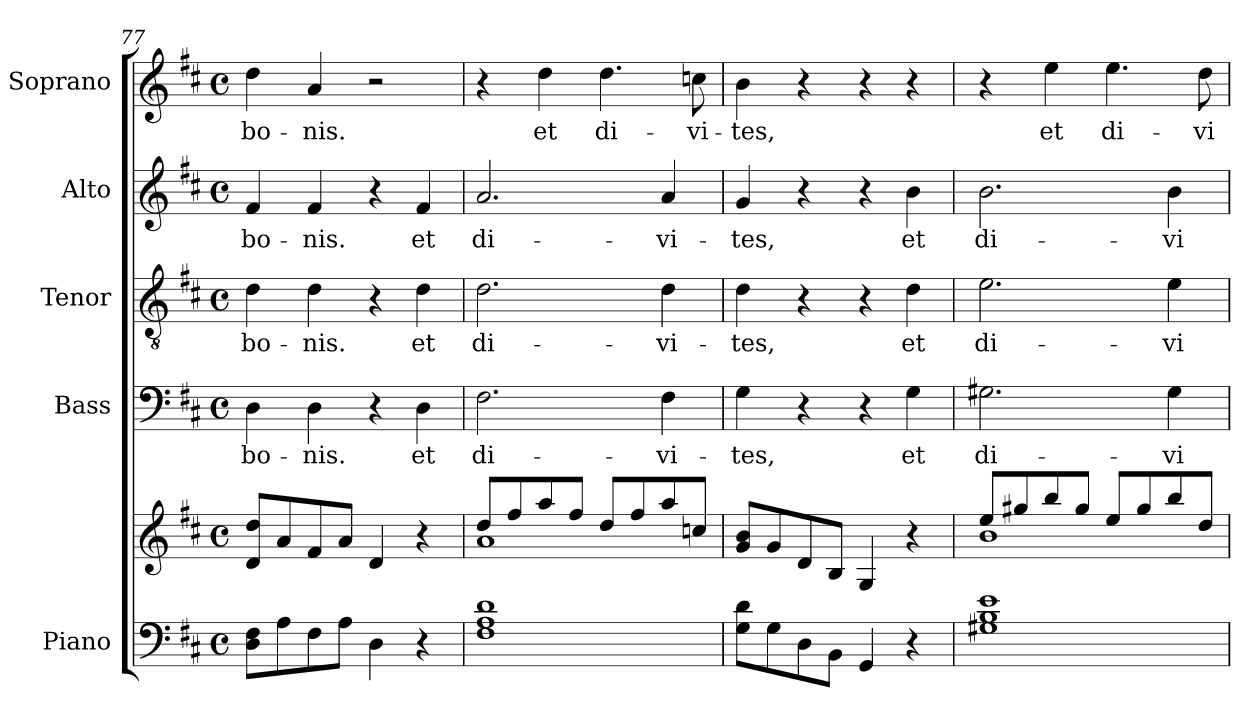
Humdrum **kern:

**kern	**kern	**kern	**text	**kern	**text	**kern	**text	**kern	**text
*part5	*part5	*part4	*part4	*part3	*part3	*part2	*part2	*part1	*part1
*staff6	*staff5	*staff4	*staff4	*staff3	*staff3	*staff2	*staff2	*staff1	*staff1
*I"Piano	*	*I"Bass	*	*I"Tenor	*	*I"Alto	*	*I"Soprano	*
*I'Pno.	*	*I'B.	*	*I'T.	*	*I'A.	*	*I'S.	*
!!LO:LB:g=z
*clefF4	*clefG2	*clefF4	*	*clefGv2	*	*clefG2	*	*clefG2	*
*	*	*	*	*ITrd7c12	*	*	*	*	*
*k[f#c#]	*k[f#c#]	*k[f#c#]	*	*k[f#c#]	*	*k[f#c#]	*	*k[f#c#]	*
*D:	*D:	*D:	*	*D:	*	*D:	*	*D:	*
*M4/4	*M4/4	*M4/4	*	*M4/4	*	*M4/4	*	*M4/4	*
*met(c)	*met(c)	*met(c)	*	*met(c)	*	*met(c)	*	*met(c)	*
=77	=77	=77	=77	=77	=77	=77	=77	=77	=77
!	!	!	!LO:LY:b:color=#000000	!	!	!	!	!	!
!	!	!	!	!	!LO:LY:b:color=#000000	!	!	!	!
!	!	!	!	!	!	!	!LO:LY:b:color=#000000	!	!
!	!	!	!	!	!	!	!	!	!LO:LY:b:color=#000000
8Di\ 8F#iL	8di/ 8ddiL	4Di\	bo-	4Di\	bo-	4f#i/	bo-	4ddi\	bo-
8Ai\	8ai/	.	.	.	.	.	.	.	.
!	!	!	!LO:LY:b:color=#000000	!	!	!	!	!	!
!	!	!	!	!	!LO:LY:b:color=#000000	!	!	!	!
!	!	!	!	!	!	!	!LO:LY:b:color=#000000	!	!
!	!	!	!	!	!	!	!	!	!LO:LY:b:color=#000000
8F#i\	8f#i/	4Di\	-nis.	4Di\	-nis.	4f#i/	-nis.	4ai/	-nis.
8Ai\J	8ai/J	.	.	.	.	.	.	.	.
4Di\	4di/	4r	.	4r	.	4r	.	2r	.
!	!	!	!LO:LY:b:color=#000000	!	!	!	!	!	!
!	!	!	!	!	!LO:LY:b:color=#000000	!	!	!	!
!	!	!	!	!	!	!	!LO:LY:b:color=#000000	!	!
4r	4r	4Di\	et	4Di\	et	4f#i/	et	.	.
=78	=78	=78	=78	=78	=78	=78	=78	=78	=78
*	*^	*	*	*	*	*	*	*	*
!	!	!	!	!LO:LY:b:color=#000000	!	!	!	!	!	!
!	!	!	!	!	!	!LO:LY:b:color=#000000	!	!	!	!
!	!	!	!	!	!	!	!	!LO:LY:b:color=#000000	!	!
1F#i 1Ai 1di	8ddi/L	1ai	2.F#i\	di-	2.Di\	di-	2.ai/	di-	4r	.
.	8ff#i/	.	.	.	.	.	.	.	.	.
!	!	!	!	!	!	!	!	!	!	!LO:LY:b:color=#000000
.	8aai/	.	.	.	.	.	.	.	4ddi\	et
.	8ff#i/J	.	.	.	.	.	.	.	.	.
!	!	!	!	!	!	!	!	!	!	!LO:LY:b:color=#000000
.	8ddi/L	.	.	.	.	.	.	.	4.ddi\	di-
.	8ff#i/	.	.	.	.	.	.	.	.	.
!	!	!	!	!LO:LY:b:color=#000000	!	!	!	!	!	!
!	!	!	!	!	!	!LO:LY:b:color=#000000	!	!	!	!
!	!	!	!	!	!	!	!	!LO:LY:b:color=#000000	!	!
.	8aai/	.	4F#i\	-vi-	4Di\	-vi-	4ai/	-vi-	.	.
!	!	!	!	!	!	!	!	!	!	!LO:LY:b:color=#000000
.	8ccni/J	.	.	.	.	.	.	.	8ccni\	-vi-
*	*v	*v	*	*	*	*	*	*	*	*
=79	=79	=79	=79	=79	=79	=79	=79	=79	=79
!	!	!	!LO:LY:b:color=#000000	!	!	!	!	!	!
!	!	!	!	!	!LO:LY:b:color=#000000	!	!	!	!
!	!	!	!	!	!	!	!LO:LY:b:color=#000000	!	!
!	!	!	!	!	!	!	!	!	!LO:LY:b:color=#000000
8Gi\ 8diL	8gi/ 8biL	4Gi\	-tes,	4Di\	-tes,	4gi/	-tes,	4bi\	-tes,
8Gi\	8gi/	.	.	.	.	.	.	.	.
8Di\	8di/	4r	.	4r	.	4r	.	4r	.
8BBi\J	8Bi/J	.	.	.	.	.	.	.	.
4GGi/	4Gi/	4r	.	4r	.	4r	.	4r	.
!	!	!	!LO:LY:b:color=#000000	!	!	!	!	!	!
!	!	!	!	!	!LO:LY:b:color=#000000	!	!	!	!
!	!	!	!	!	!	!	!LO:LY:b:color=#000000	!	!
4r	4r	4Gi\	et	4Di\	et	4bi\	et	4r	.
=80	=80	=80	=80	=80	=80	=80	=80	=80	=80
*	*^	*	*	*	*	*	*	*	*
!	!	!	!	!LO:LY:b:color=#000000	!	!	!	!	!	!
!	!	!	!	!	!	!LO:LY:b:color=#000000	!	!	!	!
!	!	!	!	!	!	!	!	!LO:LY:b:color=#000000	!	!
1G#Xi 1Bi 1ei	8eei/L	1bi	2.G#Xi\	di-	2.Ei\	di-	2.bi\	di-	4r	.
.	8gg#Xi/	.	.	.	.	.	.	.	.	.
!	!	!	!	!	!	!	!	!	!	!LO:LY:b:color=#000000
.	8bbi/	.	.	.	.	.	.	.	4eei\	et
.	8gg#i/J	.	.	.	.	.	.	.	.	.
!	!	!	!	!	!	!	!	!	!	!LO:LY:b:color=#000000
.	8eei/L	.	.	.	.	.	.	.	4.eei\	di-
.	8gg#i/	.	.	.	.	.	.	.	.	.
!	!	!	!	!LO:LY:b:color=#000000	!	!	!	!	!	!
!	!	!	!	!	!	!LO:LY:b:color=#000000	!	!	!	!
!	!	!	!	!	!	!	!	!LO:LY:b:color=#000000	!	!
.	8bbi/	.	4G#i\	-vi-	4Ei\	-vi-	4bi\	-vi-	.	.
!	!	!	!	!	!	!	!	!	!	!LO:LY:b:color=#000000
.	8ddi/J	.	.	.	.	.	.	.	8ddi\	-vi-
*	*v	*v	*	*	*	*	*	*	*	*
=	=	=	=	=	=	=	=	=	=
*-	*-	*-	*-	*-	*-	*-	*-	*-	*-
